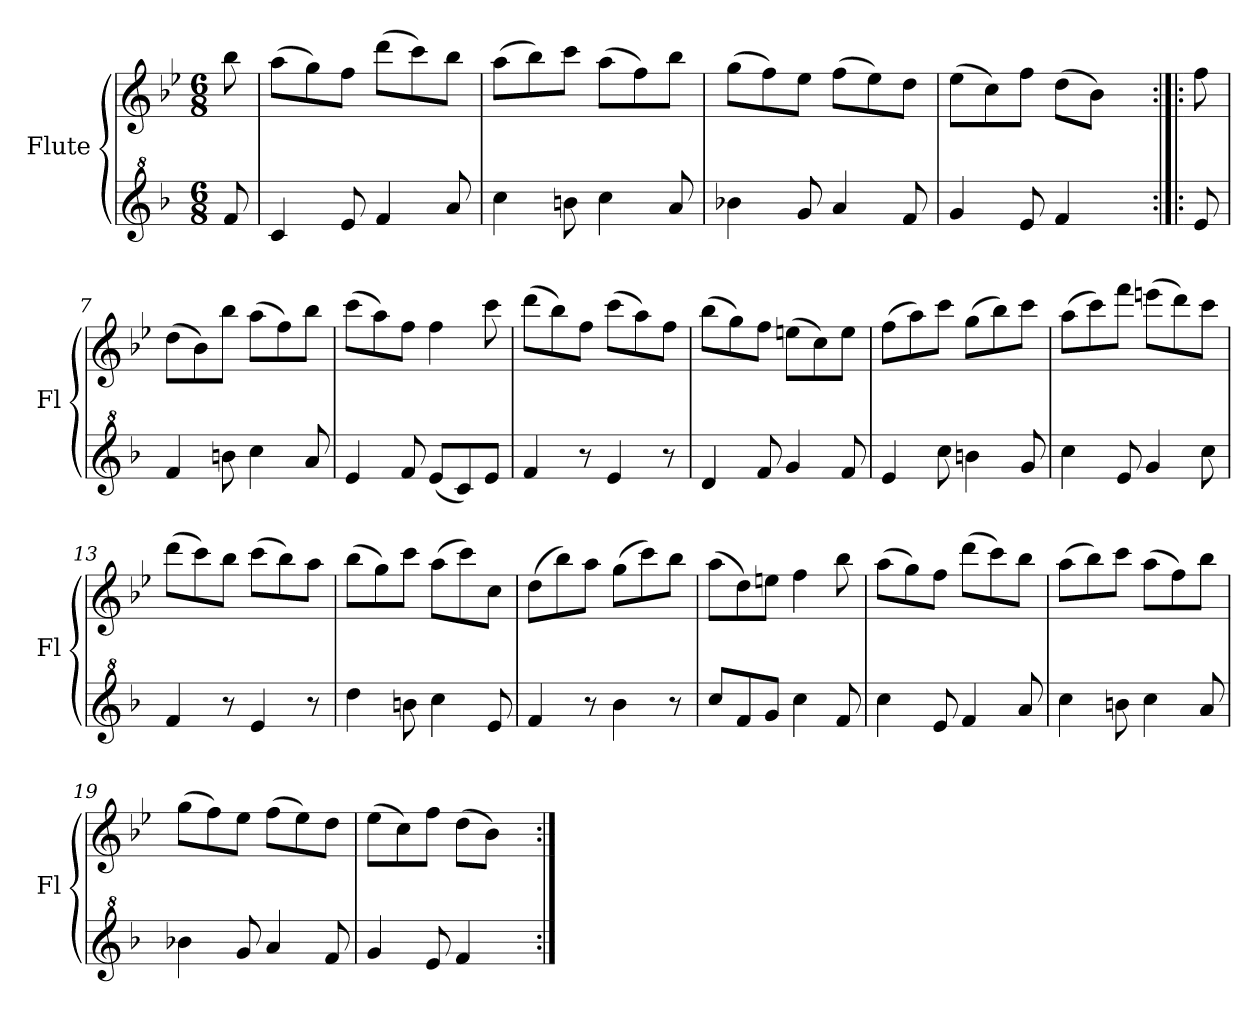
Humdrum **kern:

**kern	**kern
*part2	*part1
*staff2	*staff1
*I"Flute	*I"Flute
*I'Fl	*I'Fl
*clefG^2	*clefG2
*ITrd7c12	*ITrd3c5
*k[b-]	*k[b-]
*	*F:
*M6/8	*M6/8
*MM159	*MM159
=1	=1
8f/	8ff\
=2	=2
4c/	(>8ee\L
.	8dd\)
8e/	8cc\J
4f/	(>8aa\L
.	8gg\)
8a/	8ff\J
=3	=3
4cc\	(>8ee\L
.	8ff\)
8bn\	8gg\J
4cc\	(>8ee\L
.	8cc\)
8a/	8ff\J
=4	=4
4b-X\	(>8dd\L
.	8cc\)
8g/	8b-\J
4a/	(>8cc\L
.	8b-\)
8f/	8a\J
=5	=5
4g/	(>8b-\L
.	8g\)
8e/	8cc\J
4f/	(>8a\L
.	8f\J)
8ryy	8ryy
!!LO:LB:g=z
=6:|!|:	=6:|!|:
8e/	8cc\
=7	=7
4f/	(>8a\L
.	8f\)
8bn\	8ff\J
4cc\	(>8ee\L
.	8cc\)
8a/	8ff\J
=8	=8
4e/	(>8gg\L
.	8ee\)
8f/	8cc\J
(<8e/L	4cc\
8c/)	.
8e/J	8gg\
=9	=9
4f/	(>8aa\L
.	8ff\)
8r	8cc\J
4e/	(>8gg\L
.	8ee\)
8r	8cc\J
=10	=10
4d/	(>8ff\L
.	8dd\)
8f/	8cc\J
4g/	(>8bn\L
.	8g\)
8f/	8b\J
!!LO:LB:g=z
=11	=11
4e/	(>8cc\L
.	8ee\)
8cc\	8gg\J
4bn\	(>8dd\L
.	8ff\)
8g/	8gg\J
=12	=12
4cc\	(>8ee\L
.	8gg\)
8e/	8ccc\J
4g/	(>8bbn\L
.	8aa\)
8cc\	8gg\J
=13	=13
4f/	(>8aa\L
.	8gg\)
8r	8ff\J
4e/	(>8gg\L
.	8ff\)
8r	8ee\J
=14	=14
4dd\	(>8ff\L
.	8dd\)
8bn\	8gg\J
4cc\	(>8ee\L
.	8gg\)
8e/	8g\J
=15	=15
4f/	(>8a\L
.	8ff\)
8r	8ee\J
4b-\	(>8dd\L
.	8gg\)
8r	8ff\J
!!LO:LB:g=z
=16	=16
8cc/L	(>8ee\L
8f/	8a\)
8g/J	8bn\J
4cc\	4cc\
8f/	8ff\
=17	=17
4cc\	(>8ee\L
.	8dd\)
8e/	8cc\J
4f/	(>8aa\L
.	8gg\)
8a/	8ff\J
=18	=18
4cc\	(>8ee\L
.	8ff\)
8bn\	8gg\J
4cc\	(>8ee\L
.	8cc\)
8a/	8ff\J
=19	=19
4b-X\	(>8dd\L
.	8cc\)
8g/	8b-\J
4a/	(>8cc\L
.	8b-\)
8f/	8a\J
=20	=20
4g/	(>8b-\L
.	8g\)
8e/	8cc\J
4f/	(>8a\L
.	8f\J)
8ryy	8ryy
=:|!	=:|!
*-	*-
